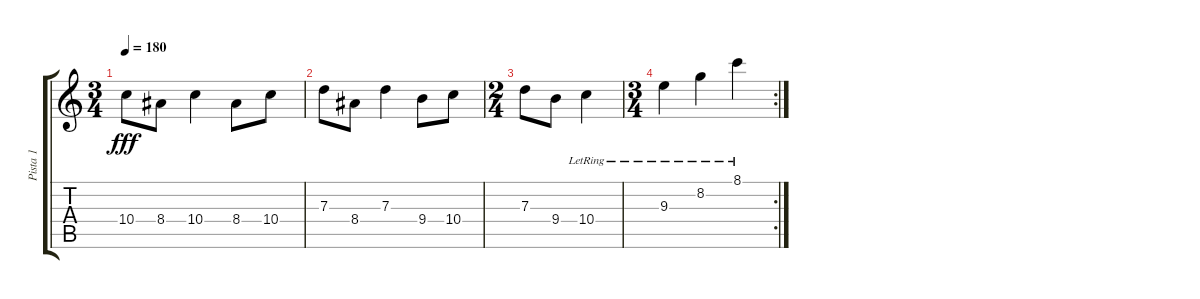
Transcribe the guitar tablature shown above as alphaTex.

\track ("Pista 1" "Pista 1") {instrument electricguitarclean}
\staff {score tabs}
\tuning (E4 B3 G3 D3 A2 E2) {hide}
\ts (3 4)
\tempo 180
\clef g2
\ks c
10.4.8{dy fff} 8.4.8 10.4.4 8.4.8 10.4.8 |
7.3.8 8.4.8 7.3.4 9.4.8 10.4.8 |
\ts (2 4)
7.3.8 9.4.8 10.4{lr}.4 |
\rc 2
\ts (3 4)
9.3{lr}.4 8.2{lr}.4 8.1{lr}.4
